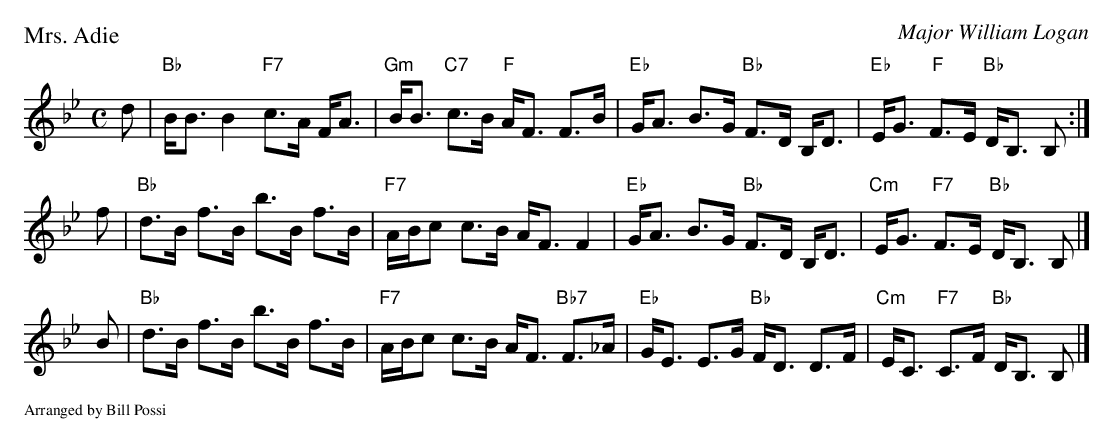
X:1
P: Mrs. Adie
C: Major William Logan
M: C
L: 1/16
K: Bb
d2 \
| "Bb"BB3 B4 "F7"c3A FA3 | "Gm"BB3 "C7"c3B "F"AF3 F3B \
| "Eb"GA3 B3G "Bb"F3D B,D3 | "Eb"EG3 "F"F3E "Bb"DB,3 B,2 :|
f2 \
| "Bb"d3B f3B b3B f3B | "F7"ABc2 c3B AF3 F4 \
| "Eb"GA3 B3G "Bb"F3D B,D3 | "Cm"EG3 "F7"F3E "Bb"DB,3 B,2 |]
B2 \
| "Bb"d3B f3B b3B f3B | "F7"ABc2 c3B AF3 "Bb7"F3_A \
| "Eb"GE3 E3G "Bb"FD3 D3F | "Cm"EC3 "F7"C3F "Bb"DB,3 B,2 |]
